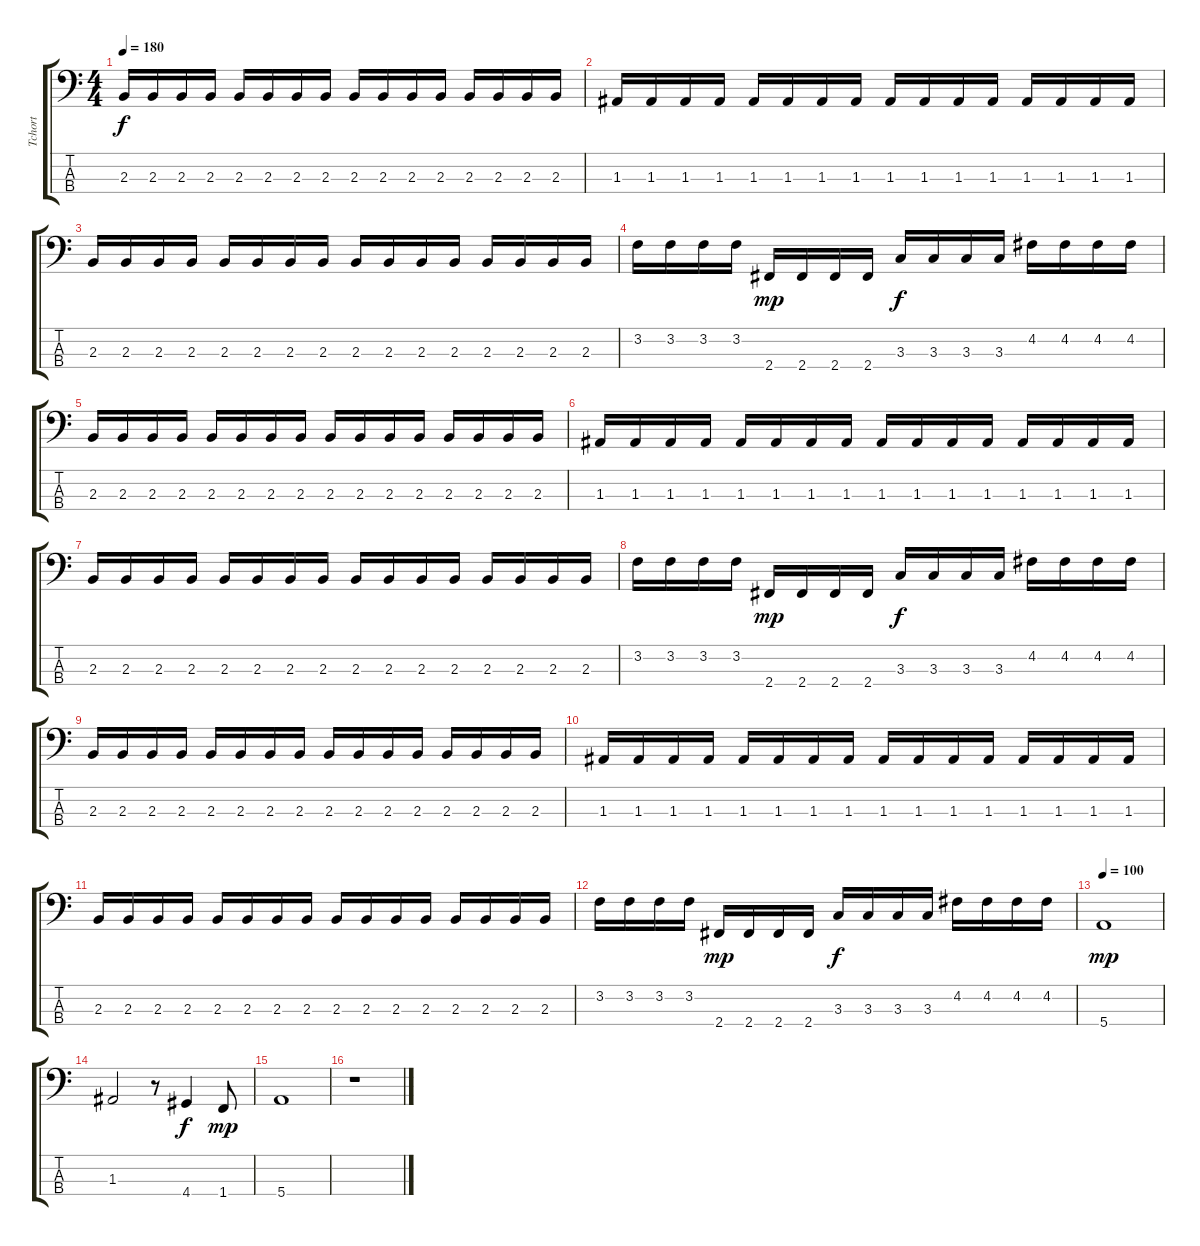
\track ("Tchort" "Tchort") {instrument electricbasspick}
\staff {score tabs}
\tuning (G2 D2 A1 E1) {hide}
\ts (4 4)
\tempo 180
\clef f4
\ks c
2.3.16{dy f} 2.3.16 2.3.16 2.3.16 2.3.16 2.3.16 2.3.16 2.3.16 2.3.16 2.3.16 2.3.16 2.3.16 2.3.16 2.3.16 2.3.16 2.3.16 |
1.3.16 1.3.16 1.3.16 1.3.16 1.3.16 1.3.16 1.3.16 1.3.16 1.3.16 1.3.16 1.3.16 1.3.16 1.3.16 1.3.16 1.3.16 1.3.16 |
2.3.16 2.3.16 2.3.16 2.3.16 2.3.16 2.3.16 2.3.16 2.3.16 2.3.16 2.3.16 2.3.16 2.3.16 2.3.16 2.3.16 2.3.16 2.3.16 |
3.2.16 3.2.16 3.2.16 3.2.16 2.4.16{dy mp} 2.4.16 2.4.16 2.4.16 3.3.16{dy f} 3.3.16 3.3.16 3.3.16 4.2.16 4.2.16 4.2.16 4.2.16 |
2.3.16 2.3.16 2.3.16 2.3.16 2.3.16 2.3.16 2.3.16 2.3.16 2.3.16 2.3.16 2.3.16 2.3.16 2.3.16 2.3.16 2.3.16 2.3.16 |
1.3.16 1.3.16 1.3.16 1.3.16 1.3.16 1.3.16 1.3.16 1.3.16 1.3.16 1.3.16 1.3.16 1.3.16 1.3.16 1.3.16 1.3.16 1.3.16 |
2.3.16 2.3.16 2.3.16 2.3.16 2.3.16 2.3.16 2.3.16 2.3.16 2.3.16 2.3.16 2.3.16 2.3.16 2.3.16 2.3.16 2.3.16 2.3.16 |
3.2.16 3.2.16 3.2.16 3.2.16 2.4.16{dy mp} 2.4.16 2.4.16 2.4.16 3.3.16{dy f} 3.3.16 3.3.16 3.3.16 4.2.16 4.2.16 4.2.16 4.2.16 |
2.3.16 2.3.16 2.3.16 2.3.16 2.3.16 2.3.16 2.3.16 2.3.16 2.3.16 2.3.16 2.3.16 2.3.16 2.3.16 2.3.16 2.3.16 2.3.16 |
1.3.16 1.3.16 1.3.16 1.3.16 1.3.16 1.3.16 1.3.16 1.3.16 1.3.16 1.3.16 1.3.16 1.3.16 1.3.16 1.3.16 1.3.16 1.3.16 |
2.3.16 2.3.16 2.3.16 2.3.16 2.3.16 2.3.16 2.3.16 2.3.16 2.3.16 2.3.16 2.3.16 2.3.16 2.3.16 2.3.16 2.3.16 2.3.16 |
3.2.16 3.2.16 3.2.16 3.2.16 2.4.16{dy mp} 2.4.16 2.4.16 2.4.16 3.3.16{dy f} 3.3.16 3.3.16 3.3.16 4.2.16 4.2.16 4.2.16 4.2.16 |
\tempo 100
5.4.1{dy mp} |
1.3.2 r.8 4.4.4{dy f} 1.4.8{dy mp} |
5.4.1 |
r.1
